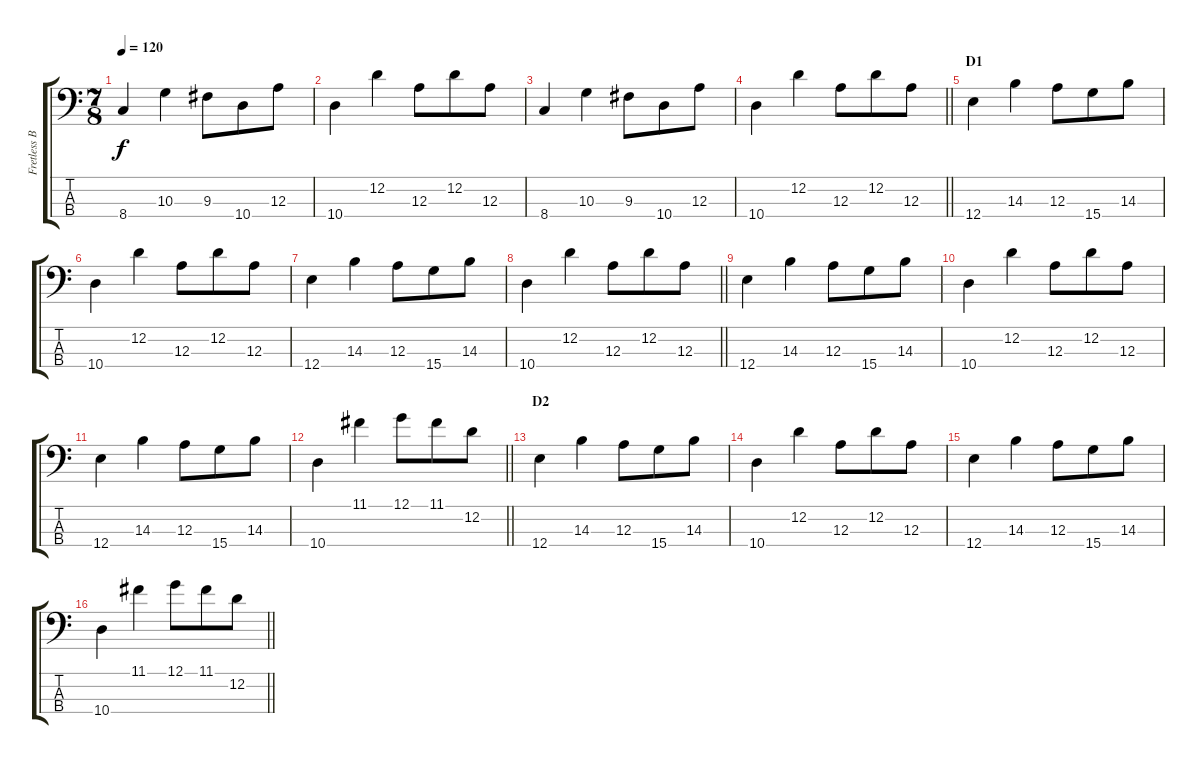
\track ("Fretless Bass" "Fretless B") {instrument fretlessbass}
\staff {score tabs}
\tuning (G2 D2 A1 E1) {hide}
\ts (7 8)
\tempo 120
\clef f4
\ks c
8.4.4{dy f} 10.3.4 9.3.8 10.4.8 12.3.8 |
10.4.4 12.2.4 12.3.8 12.2.8 12.3.8 |
8.4.4 10.3.4 9.3.8 10.4.8 12.3.8 |
\barLineRight lightlight
10.4.4 12.2.4 12.3.8 12.2.8 12.3.8 |
\section ("" "D1")
12.4.4 14.3.4 12.3.8 15.4.8 14.3.8 |
10.4.4 12.2.4 12.3.8 12.2.8 12.3.8 |
12.4.4 14.3.4 12.3.8 15.4.8 14.3.8 |
\barLineRight lightlight
10.4.4 12.2.4 12.3.8 12.2.8 12.3.8 |
12.4.4 14.3.4 12.3.8 15.4.8 14.3.8 |
10.4.4 12.2.4 12.3.8 12.2.8 12.3.8 |
12.4.4 14.3.4 12.3.8 15.4.8 14.3.8 |
\barLineRight lightlight
10.4.4 11.1.4 12.1.8 11.1.8 12.2.8 |
\section ("" "D2")
12.4.4 14.3.4 12.3.8 15.4.8 14.3.8 |
10.4.4 12.2.4 12.3.8 12.2.8 12.3.8 |
12.4.4 14.3.4 12.3.8 15.4.8 14.3.8 |
\barLineRight lightlight
10.4.4 11.1.4 12.1.8 11.1.8 12.2.8
